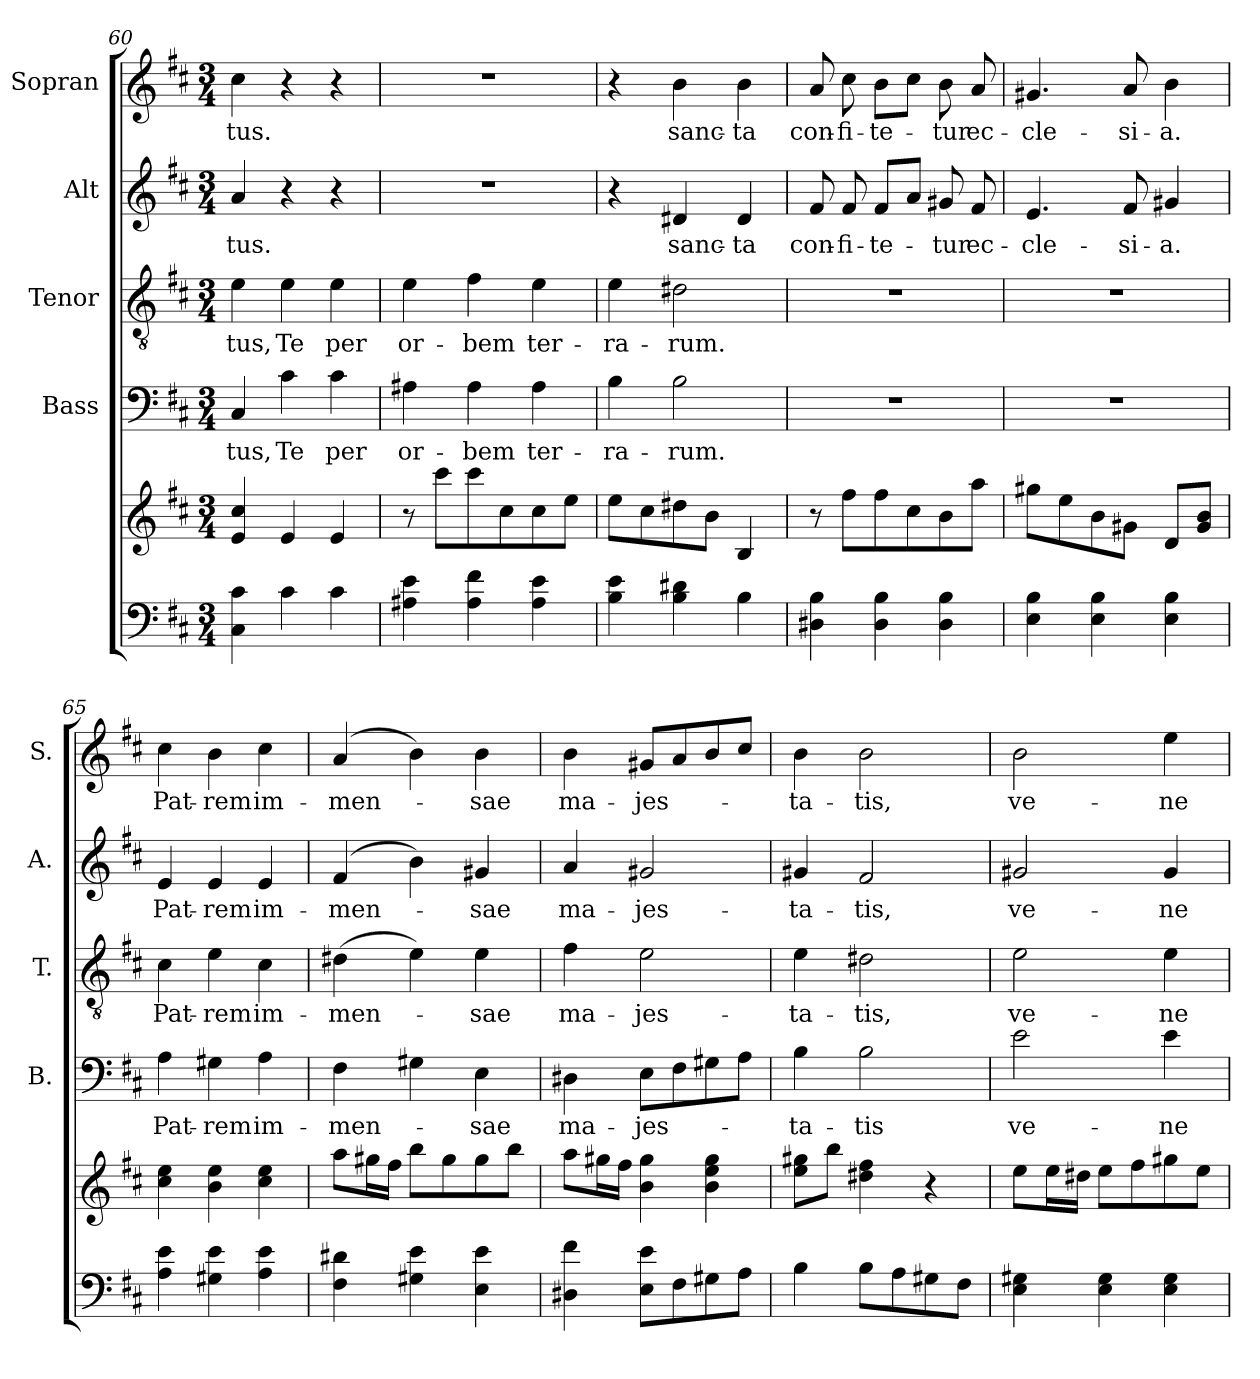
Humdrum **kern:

**kern	**kern	**kern	**text	**kern	**text	**kern	**text	**kern	**text
*part5	*part5	*part4	*part4	*part3	*part3	*part2	*part2	*part1	*part1
*staff6	*staff5	*staff4	*staff4	*staff3	*staff3	*staff2	*staff2	*staff1	*staff1
*	*	*I"Bass	*	*I"Tenor	*	*I"Alt	*	*I"Sopran	*
*	*	*I'B.	*	*I'T.	*	*I'A.	*	*I'S.	*
!!LO:LB:g=z
*clefF4	*clefG2	*clefF4	*	*clefGv2	*	*clefG2	*	*clefG2	*
*k[f#c#]	*k[f#c#]	*k[f#c#]	*	*k[f#c#]	*	*k[f#c#]	*	*k[f#c#]	*
*D:	*D:	*D:	*	*D:	*	*D:	*	*D:	*
*M3/4	*M3/4	*M3/4	*	*M3/4	*	*M3/4	*	*M3/4	*
=60	=60	=60	=60	=60	=60	=60	=60	=60	=60
!	!	!	!LO:LY:b	!	!LO:LY:b	!	!LO:LY:b	!	!LO:LY:b
4C#\ 4c#\	4e/ 4cc#/	4C#/	-tus,	4e\	-tus,	4a/	-tus.	4cc#\	-tus.
!	!	!	!LO:LY:b	!	!LO:LY:b	!	!	!	!
4c#\	4e/	4c#\	Te	4e\	Te	4r	.	4r	.
!	!	!	!LO:LY:b	!	!LO:LY:b	!	!	!	!
4c#\	4e/	4c#\	per	4e\	per	4r	.	4r	.
=61	=61	=61	=61	=61	=61	=61	=61	=61	=61
!	!	!	!LO:LY:b	!	!LO:LY:b	!	!	!	!
4A#X\ 4e\	8r	4A#X\	or-	4e\	or-	2.r	.	2.r	.
.	8ccc#\L	.	.	.	.	.	.	.	.
!	!	!	!LO:LY:b	!	!LO:LY:b	!	!	!	!
4A#\ 4f#\	8ccc#\	4A#\	-bem	4f#\	-bem	.	.	.	.
.	8cc#\	.	.	.	.	.	.	.	.
!	!	!	!LO:LY:b	!	!LO:LY:b	!	!	!	!
4A#\ 4e\	8cc#\	4A#\	ter-	4e\	ter-	.	.	.	.
.	8ee\J	.	.	.	.	.	.	.	.
=62	=62	=62	=62	=62	=62	=62	=62	=62	=62
!	!	!	!LO:LY:b	!	!LO:LY:b	!	!	!	!
4B\ 4e\	8ee\L	4B\	-ra-	4e\	-ra-	4r	.	4r	.
.	8cc#\	.	.	.	.	.	.	.	.
!	!	!	!LO:LY:b	!	!LO:LY:b	!	!LO:LY:b	!	!LO:LY:b
4B\ 4d#X\	8dd#X\	2B\	-rum.	2d#X\	-rum.	4d#X/	sanc-	4b\	sanc-
.	8b\J	.	.	.	.	.	.	.	.
!	!	!	!	!	!	!	!LO:LY:b	!	!LO:LY:b
4B\	4B/	.	.	.	.	4d#/	-ta	4b\	-ta
=63	=63	=63	=63	=63	=63	=63	=63	=63	=63
!	!	!	!	!	!	!	!LO:LY:b	!	!LO:LY:b
4D#X\ 4B\	8r	2.r	.	2.r	.	8f#/	con-	8a/	con-
!	!	!	!	!	!	!	!LO:LY:b	!	!LO:LY:b
.	8ff#\L	.	.	.	.	8f#/	-fi-	8cc#\	-fi-
!	!	!	!	!	!	!	!LO:LY:b	!	!LO:LY:b
4D#\ 4B\	8ff#\	.	.	.	.	8f#/L	-te-	8b\L	-te-
.	8cc#\	.	.	.	.	8a/J	.	8cc#\J	.
!	!	!	!	!	!	!	!LO:LY:b	!	!LO:LY:b
4D#\ 4B\	8b\	.	.	.	.	8g#X/	-tur	8b\	-tur
!	!	!	!	!	!	!	!LO:LY:b	!	!LO:LY:b
.	8aa\J	.	.	.	.	8f#/	ec-	8a/	ec-
=64	=64	=64	=64	=64	=64	=64	=64	=64	=64
!	!	!	!	!	!	!	!LO:LY:b	!	!LO:LY:b
4E\ 4B\	8gg#X\L	2.r	.	2.r	.	4.e/	-cle-	4.g#X/	-cle-
.	8ee\	.	.	.	.	.	.	.	.
4E\ 4B\	8b\	.	.	.	.	.	.	.	.
!	!	!	!	!	!	!	!LO:LY:b	!	!LO:LY:b
.	8g#X\J	.	.	.	.	8f#/	-si-	8a/	-si-
!	!	!	!	!	!	!	!LO:LY:b	!	!LO:LY:b
4E\ 4B\	8d/L	.	.	.	.	4g#X/	-a.	4b\	-a.
.	8g#/ 8b/J	.	.	.	.	.	.	.	.
=65	=65	=65	=65	=65	=65	=65	=65	=65	=65
!	!	!	!LO:LY:b	!	!LO:LY:b	!	!LO:LY:b	!	!LO:LY:b
4A\ 4e\	4cc#\ 4ee\	4A\	Pat-	4c#\	Pat-	4e/	Pat-	4cc#\	Pat-
!	!	!	!LO:LY:b	!	!LO:LY:b	!	!LO:LY:b	!	!LO:LY:b
4G#X\ 4e\	4b\ 4ee\	4G#X\	-rem	4e\	-rem	4e/	-rem	4b\	-rem
!	!	!	!LO:LY:b	!	!LO:LY:b	!	!LO:LY:b	!	!LO:LY:b
4A\ 4e\	4cc#\ 4ee\	4A\	im-	4c#\	im-	4e/	im-	4cc#\	im-
!!LO:PB:g=z
=66	=66	=66	=66	=66	=66	=66	=66	=66	=66
!	!	!	!LO:LY:b	!	!LO:LY:b	!	!LO:LY:b	!	!LO:LY:b
4F#\ 4d#X\	8aa\L	4F#\	-men-	(>4d#X\	-men-	(4f#/	-men-	(4a/	-men-
.	16gg#X\L	.	.	.	.	.	.	.	.
.	16ff#\JJ	.	.	.	.	.	.	.	.
4G#X\ 4e\	8bb\L	4G#X\	.	4e\)	.	4b\)	.	4b\)	.
.	8gg#\	.	.	.	.	.	.	.	.
!	!	!	!LO:LY:b	!	!LO:LY:b	!	!LO:LY:b	!	!LO:LY:b
4E\ 4e\	8gg#\	4E\	-sae	4e\	-sae	4g#X/	-sae	4b\	-sae
.	8bb\J	.	.	.	.	.	.	.	.
=67	=67	=67	=67	=67	=67	=67	=67	=67	=67
!	!	!	!LO:LY:b	!	!LO:LY:b	!	!LO:LY:b	!	!LO:LY:b
4D#X\ 4f#\	8aa\L	4D#X\	ma-	4f#\	ma-	4a/	ma-	4b\	ma-
.	16gg#X\L	.	.	.	.	.	.	.	.
.	16ff#\JJ	.	.	.	.	.	.	.	.
!	!	!	!LO:LY:b	!	!LO:LY:b	!	!LO:LY:b	!	!LO:LY:b
8E\ 8e\L	4b\ 4gg#\	8E\L	-jes-	2e\	-jes-	2g#X/	-jes-	8g#X/L	-jes-
8F#\	.	8F#\	.	.	.	.	.	8a/	.
8G#X\	4b\ 4ee\ 4gg#\	8G#X\	.	.	.	.	.	8b/	.
8A\J	.	8A\J	.	.	.	.	.	8cc#/J	.
=68	=68	=68	=68	=68	=68	=68	=68	=68	=68
!	!	!	!LO:LY:b	!	!LO:LY:b	!	!LO:LY:b	!	!LO:LY:b
4B\	8ee\ 8gg#X\L	4B\	-ta-	4e\	-ta-	4g#X/	-ta-	4b\	-ta-
.	8bb\J	.	.	.	.	.	.	.	.
!	!	!	!LO:LY:b	!	!LO:LY:b	!	!LO:LY:b	!	!LO:LY:b
8B\L	4dd#X\ 4ff#\	2B\	-tis	2d#X\	-tis,	2f#/	-tis,	2b\	-tis,
8A\	.	.	.	.	.	.	.	.	.
8G#X\	4r	.	.	.	.	.	.	.	.
8F#\J	.	.	.	.	.	.	.	.	.
=69	=69	=69	=69	=69	=69	=69	=69	=69	=69
!	!	!	!LO:LY:b	!	!LO:LY:b	!	!LO:LY:b	!	!LO:LY:b
4E\ 4G#X\	8ee\L	2e\	ve-	2e\	ve-	2g#X/	ve-	2b\	ve-
.	16ee\L	.	.	.	.	.	.	.	.
.	16dd#X\JJ	.	.	.	.	.	.	.	.
4E\ 4G#\	8ee\L	.	.	.	.	.	.	.	.
.	8ff#\	.	.	.	.	.	.	.	.
!	!	!	!LO:LY:b	!	!LO:LY:b	!	!LO:LY:b	!	!LO:LY:b
4E\ 4G#\	8gg#X\	4e\	-ne-	4e\	-ne-	4g#/	-ne-	4ee\	-ne-
.	8ee\J	.	.	.	.	.	.	.	.
=	=	=	=	=	=	=	=	=	=
*-	*-	*-	*-	*-	*-	*-	*-	*-	*-
